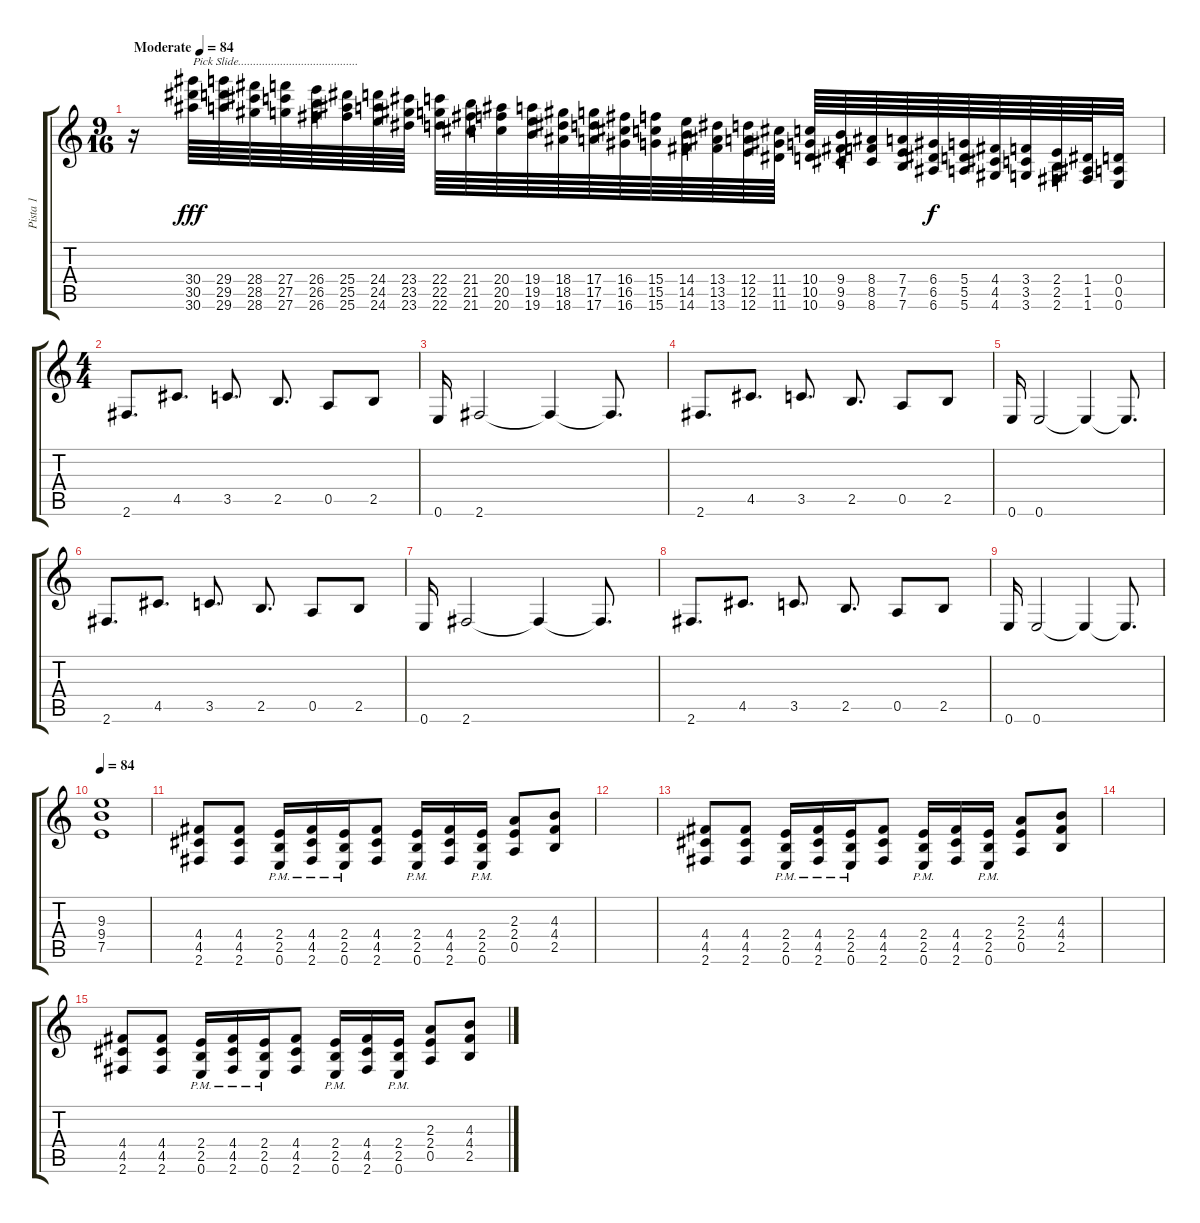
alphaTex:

\track ("Pista 1" "Pista 1") {instrument distortionguitar}
\staff {score tabs}
\tuning (E4 B3 G3 D3 A2 E2) {hide}
\ts (9 16)
\tempo (84 "Moderate")
\clef g2
\ks c
r.16{dy fff instrument distortionguitar} (30.4 30.5 30.6).64{txt "Pick Slide........................................"} (29.4 29.5 29.6).64 (28.4 28.5 28.6).64 (27.4 27.5 27.6).64 (26.4 26.5 26.6).64 (25.4 25.5 25.6).64 (24.4 24.5 24.6).64 (23.4 23.5 23.6).64 (22.4 22.5 22.6).64 (21.4 21.5 21.6).64 (20.4 20.5 20.6).64 (19.4 19.5 19.6).64 (18.4 18.5 18.6).64 (17.4 17.5 17.6).64 (16.4 16.5 16.6).64 (15.4 15.5 15.6).64 (14.4 14.5 14.6).64 (13.4 13.5 13.6).64 (12.4 12.5 12.6).64 (11.4 11.5 11.6).64 (10.4 10.5 10.6).64 (9.4 9.5 9.6).64 (8.4 8.5 8.6).64 (7.4 7.5 7.6).64 (6.4 6.5 6.6).64{dy f} (5.4 5.5 5.6).64 (4.4 4.5 4.6).64 (3.4 3.5 3.6).64 (2.4 2.5 2.6).64 (1.4 1.5 1.6).64 (0.4 0.5 0.6).32 |
\ts (4 4)
2.6.8{d} 4.5.8{d} 3.5.8{d} 2.5.8{d} 0.5.8 2.5.8 |
0.6.16 2.6.2 2.6{t}.4 2.6{t}.8{d} |
2.6.8{d} 4.5.8{d} 3.5.8{d} 2.5.8{d} 0.5.8 2.5.8 |
0.6.16 0.6.2 0.6{t}.4 0.6{t}.8{d} |
2.6.8{d} 4.5.8{d} 3.5.8{d} 2.5.8{d} 0.5.8 2.5.8 |
0.6.16 2.6.2 2.6{t}.4 2.6{t}.8{d} |
2.6.8{d} 4.5.8{d} 3.5.8{d} 2.5.8{d} 0.5.8 2.5.8 |
0.6.16 0.6.2 0.6{t}.4 0.6{t}.8{d} |
\tempo 84
(9.3 9.4 7.5).1 |
(4.4 4.5 2.6).8 (4.4 4.5 2.6).8 (2.4{pm} 2.5{pm} 0.6{pm}).16 (4.4{pm} 4.5{pm} 2.6{pm}).16 (2.4{pm} 2.5{pm} 0.6{pm}).16 (4.4 4.5 2.6).8 (2.4{pm} 2.5{pm} 0.6{pm}).16 (4.4 4.5 2.6).16 (2.4{pm} 2.5{pm} 0.6{pm}).16 (2.3 2.4 0.5).8 (4.3 4.4 2.5).8 |
|
(4.4 4.5 2.6).8 (4.4 4.5 2.6).8 (2.4{pm} 2.5{pm} 0.6{pm}).16 (4.4{pm} 4.5{pm} 2.6{pm}).16 (2.4{pm} 2.5{pm} 0.6{pm}).16 (4.4 4.5 2.6).8 (2.4{pm} 2.5{pm} 0.6{pm}).16 (4.4 4.5 2.6).16 (2.4{pm} 2.5{pm} 0.6{pm}).16 (2.3 2.4 0.5).8 (4.3 4.4 2.5).8 |
|
(4.4 4.5 2.6).8 (4.4 4.5 2.6).8 (2.4{pm} 2.5{pm} 0.6{pm}).16 (4.4{pm} 4.5{pm} 2.6{pm}).16 (2.4{pm} 2.5{pm} 0.6{pm}).16 (4.4 4.5 2.6).8 (2.4{pm} 2.5{pm} 0.6{pm}).16 (4.4 4.5 2.6).16 (2.4{pm} 2.5{pm} 0.6{pm}).16 (2.3 2.4 0.5).8 (4.3 4.4 2.5).8
